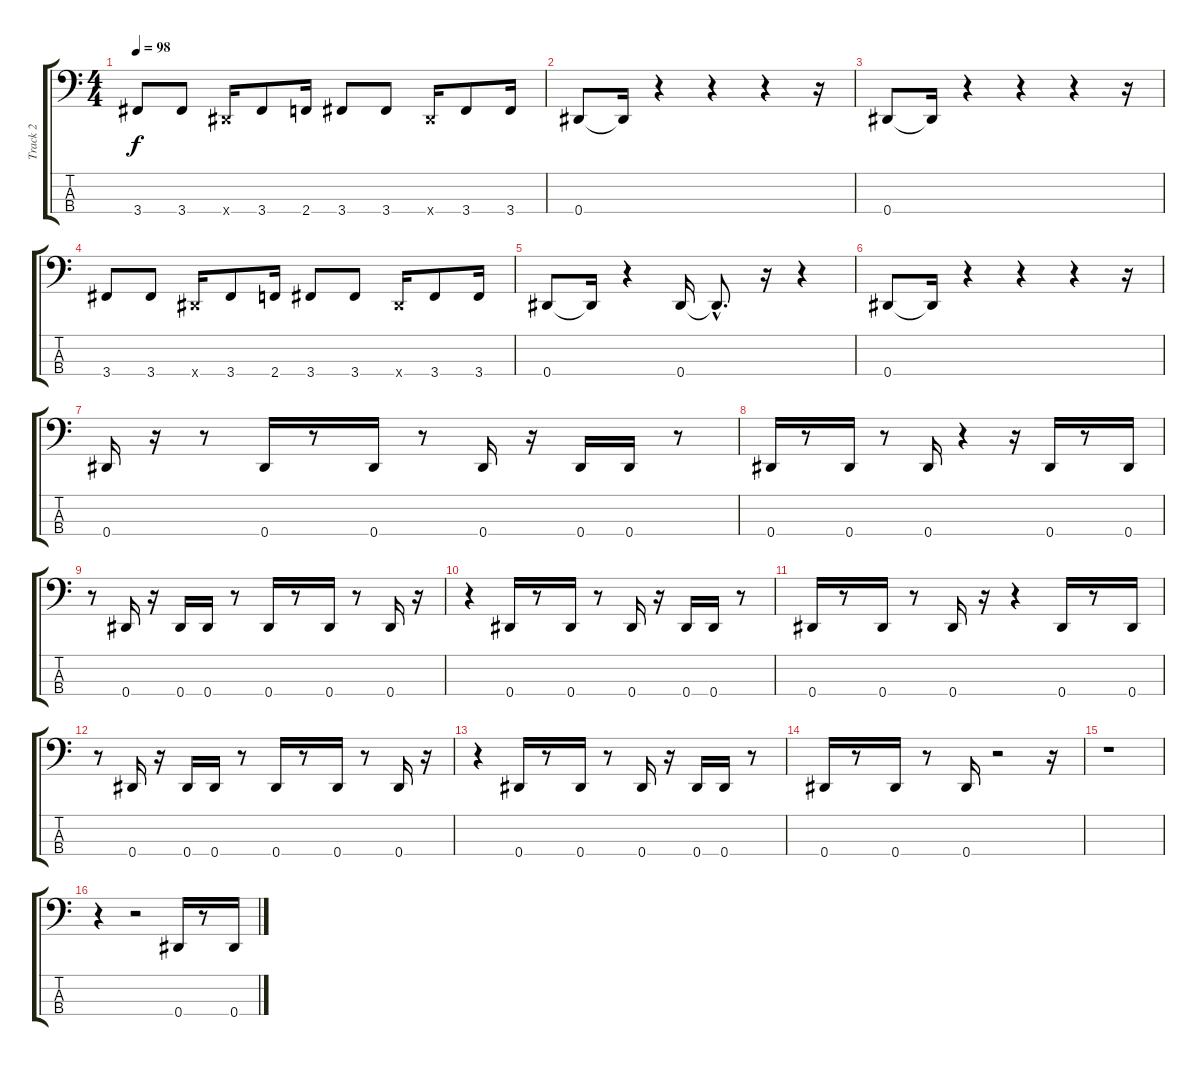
\track ("Track 2" "Track 2") {instrument electricbassfinger}
\staff {score tabs}
\tuning (G2 D2 Bb1 Eb1) {hide}
\ts (4 4)
\tempo 98
\clef f4
\ks c
3.4.8{dy f} 3.4.8 0.4{x}.16 3.4.8 2.4.16 3.4.8 3.4.8 0.4{x}.16 3.4.8 3.4.16 |
0.4.8 0.4{t}.16 r.4 r.4 r.4 r.16 |
0.4.8 0.4{t}.16 r.4 r.4 r.4 r.16 |
3.4.8 3.4.8 0.4{x}.16 3.4.8 2.4.16 3.4.8 3.4.8 0.4{x}.16 3.4.8 3.4.16 |
0.4.8 0.4{t}.16 r.4 0.4.16 0.4{hac t}.8{d} r.16 r.4 |
0.4.8 0.4{t}.16 r.4 r.4 r.4 r.16 |
0.4.16 r.16 r.8 0.4.16 r.8 0.4.16 r.8 0.4.16 r.16 0.4.16 0.4.16 r.8 |
0.4.16 r.8 0.4.16 r.8 0.4.16 r.4 r.16 0.4.16 r.8 0.4.16 |
r.8 0.4.16 r.16 0.4.16 0.4.16 r.8 0.4.16 r.8 0.4.16 r.8 0.4.16 r.16 |
r.4 0.4.16 r.8 0.4.16 r.8 0.4.16 r.16 0.4.16 0.4.16 r.8 |
0.4.16 r.8 0.4.16 r.8 0.4.16 r.16 r.4 0.4.16 r.8 0.4.16 |
r.8 0.4.16 r.16 0.4.16 0.4.16 r.8 0.4.16 r.8 0.4.16 r.8 0.4.16 r.16 |
r.4 0.4.16 r.8 0.4.16 r.8 0.4.16 r.16 0.4.16 0.4.16 r.8 |
0.4.16 r.8 0.4.16 r.8 0.4.16 r.2 r.16 |
r.1 |
r.4 r.2 0.4.16 r.8 0.4.16
